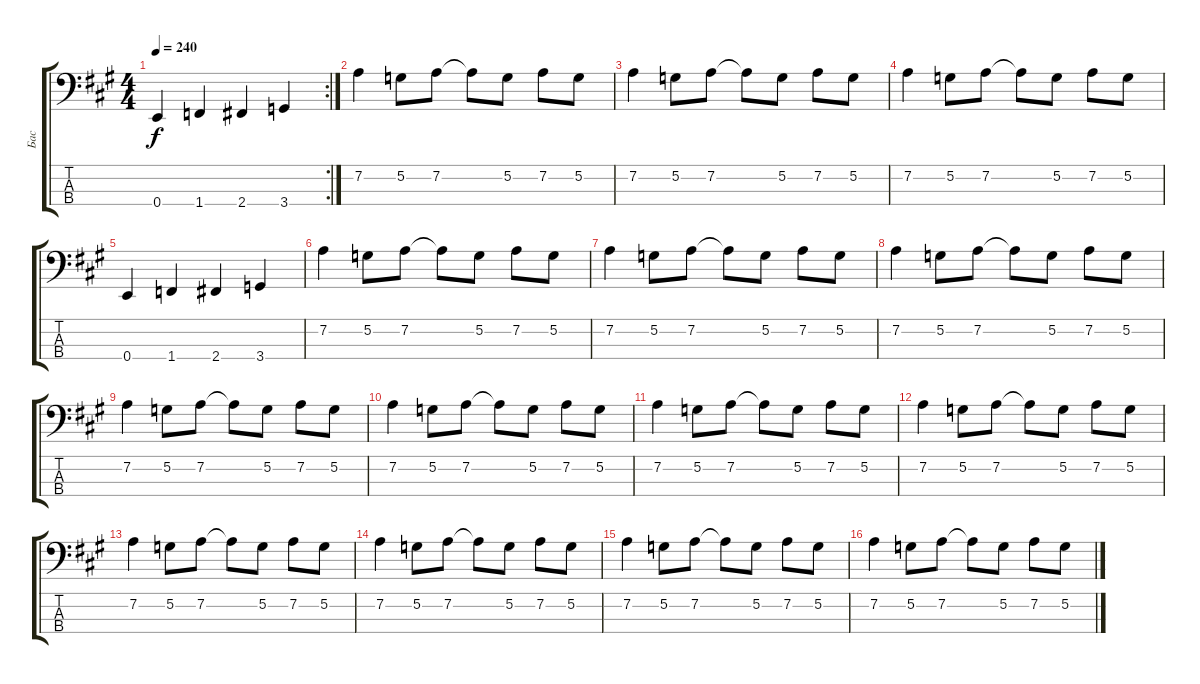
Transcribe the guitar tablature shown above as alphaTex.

\track ("Бас" "Бас") {instrument electricbassfinger}
\staff {score tabs}
\tuning (G2 D2 A1 E1) {hide}
\rc 2
\ts (4 4)
\tempo 240
\clef f4
\ks a
0.4.4{dy f} 1.4.4 2.4.4 3.4.4 |
7.2.4 5.2.8 7.2.8 7.2{t}.8 5.2.8 7.2.8 5.2.8 |
7.2.4 5.2.8 7.2.8 7.2{t}.8 5.2.8 7.2.8 5.2.8 |
7.2.4 5.2.8 7.2.8 7.2{t}.8 5.2.8 7.2.8 5.2.8 |
0.4.4 1.4.4 2.4.4 3.4.4 |
7.2.4 5.2.8 7.2.8 7.2{t}.8 5.2.8 7.2.8 5.2.8 |
7.2.4 5.2.8 7.2.8 7.2{t}.8 5.2.8 7.2.8 5.2.8 |
7.2.4 5.2.8 7.2.8 7.2{t}.8 5.2.8 7.2.8 5.2.8 |
7.2.4 5.2.8 7.2.8 7.2{t}.8 5.2.8 7.2.8 5.2.8 |
7.2.4 5.2.8 7.2.8 7.2{t}.8 5.2.8 7.2.8 5.2.8 |
7.2.4 5.2.8 7.2.8 7.2{t}.8 5.2.8 7.2.8 5.2.8 |
7.2.4 5.2.8 7.2.8 7.2{t}.8 5.2.8 7.2.8 5.2.8 |
7.2.4 5.2.8 7.2.8 7.2{t}.8 5.2.8 7.2.8 5.2.8 |
7.2.4 5.2.8 7.2.8 7.2{t}.8 5.2.8 7.2.8 5.2.8 |
7.2.4 5.2.8 7.2.8 7.2{t}.8 5.2.8 7.2.8 5.2.8 |
7.2.4 5.2.8 7.2.8 7.2{t}.8 5.2.8 7.2.8 5.2.8
